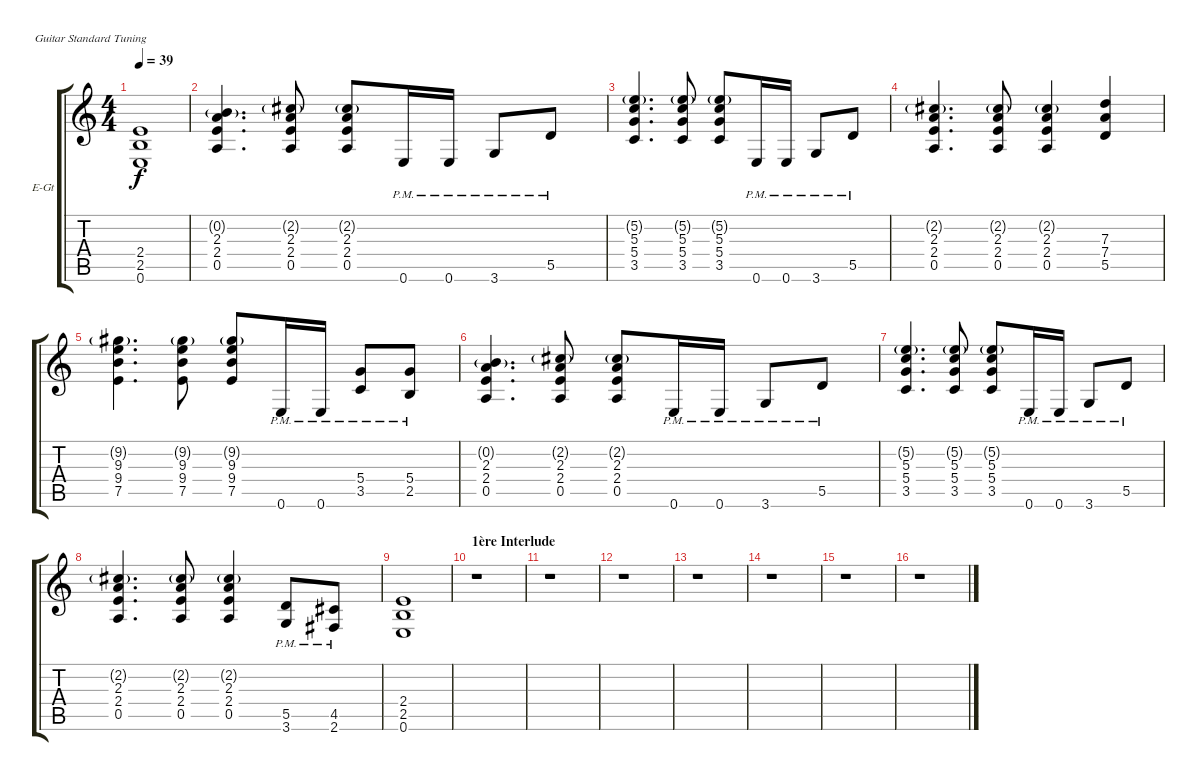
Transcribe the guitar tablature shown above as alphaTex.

\bracketExtendMode groupsimilarinstruments
\firstSystemTrackNameOrientation horizontal
\otherSystemsTrackNameOrientation horizontal
\track ("Guitare 3 " "E-Gt") {instrument distortionguitar}
\staff {score tabs}
\tuning (E4 B3 G3 D3 A2 E2)
\ts (4 4)
\tempo 39
\clef g2
\ks c
(2.4 2.5 0.6).1{dy f} |
(0.2{g} 2.3 2.4 0.5).4{d} (2.2{g} 2.3 2.4 0.5).8 (2.2{g} 2.3 2.4 0.5).8 0.6{pm}.16 0.6{pm}.16 3.6{pm}.8 5.5{pm}.8 |
(5.2{g} 5.3 5.4 3.5).4{d} (5.2{g} 5.3 5.4 3.5).8 (5.2{g} 5.3 5.4 3.5).8 0.6{pm}.16 0.6{pm}.16 3.6{pm}.8 5.5{pm}.8 |
(2.2{g} 2.3 2.4 0.5).4{d} (2.2{g} 2.3 2.4 0.5).8 (2.2{g} 2.3 2.4 0.5).4 (7.3 7.4 5.5).4 |
(9.2{g} 9.3 9.4 7.5).4{d} (9.2{g} 9.3 9.4 7.5).8 (9.2{g} 9.3 9.4 7.5).8 0.6{pm}.16 0.6{pm}.16 (5.4{pm} 3.5{pm}).8 (5.4{pm} 2.5{pm}).8 |
(0.2{g} 2.3 2.4 0.5).4{d} (2.2{g} 2.3 2.4 0.5).8 (2.2{g} 2.3 2.4 0.5).8 0.6{pm}.16 0.6{pm}.16 3.6{pm}.8 5.5{pm}.8 |
(5.2{g} 5.3 5.4 3.5).4{d} (5.2{g} 5.3 5.4 3.5).8 (5.2{g} 5.3 5.4 3.5).8 0.6{pm}.16 0.6{pm}.16 3.6{pm}.8 5.5{pm}.8 |
(2.2{g} 2.3 2.4 0.5).4{d} (2.2{g} 2.3 2.4 0.5).8 (2.2{g} 2.3 2.4 0.5).4 (5.5{pm} 3.6{pm}).8 (4.5{pm} 2.6{pm}).8 |
(2.4 2.5 0.6).1 |
\section ("" "1ère Interlude")
r.1 |
r.1 |
r.1 |
r.1 |
r.1 |
r.1 |
r.1
